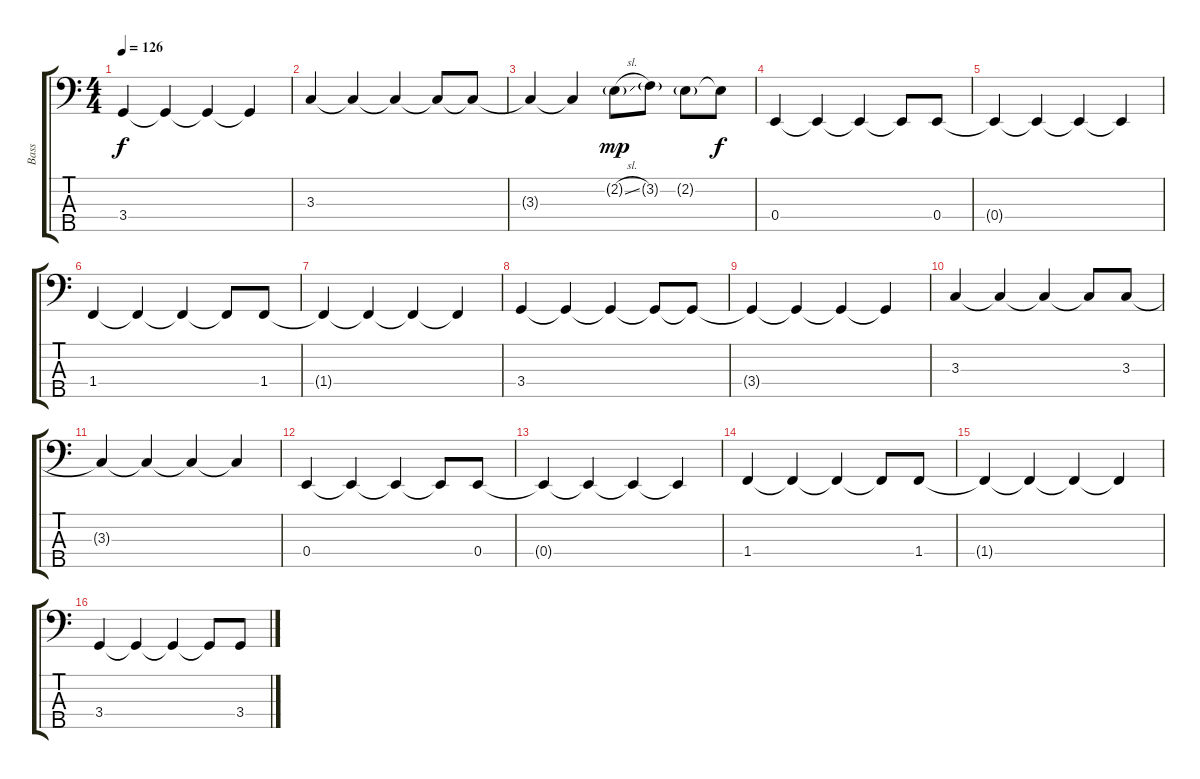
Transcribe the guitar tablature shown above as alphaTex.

\track ("Bass" "Bass") {instrument electricbassfinger}
\staff {score tabs}
\tuning (G2 D2 A1 E1 B0) {hide}
\ts (4 4)
\tempo 126
\clef f4
\ks c
3.4{t}.4{dy f} 3.4{t}.4 3.4{t}.4 3.4{t}.4 |
3.3.4 3.3{t}.4 3.3{t}.4 3.3{t}.8 3.3{t}.8 |
3.3{t}.4 3.3{t}.4 2.2{sl g}.8{dy mp} 3.2{g}.8 2.2{g}.8 2.2{t}.8{dy f} |
0.4.4 0.4{t}.4 0.4{t}.4 0.4{t}.8 0.4.8 |
0.4{t}.4 0.4{t}.4 0.4{t}.4 0.4{t}.4 |
1.4.4 1.4{t}.4 1.4{t}.4 1.4{t}.8 1.4.8 |
1.4{t}.4 1.4{t}.4 1.4{t}.4 1.4{t}.4 |
3.4.4 3.4{t}.4 3.4{t}.4 3.4{t}.8 3.4{t}.8 |
3.4{t}.4 3.4{t}.4 3.4{t}.4 3.4{t}.4 |
3.3.4 3.3{t}.4 3.3{t}.4 3.3{t}.8 3.3.8 |
3.3{t}.4 3.3{t}.4 3.3{t}.4 3.3{t}.4 |
0.4.4 0.4{t}.4 0.4{t}.4 0.4{t}.8 0.4.8 |
0.4{t}.4 0.4{t}.4 0.4{t}.4 0.4{t}.4 |
1.4.4 1.4{t}.4 1.4{t}.4 1.4{t}.8 1.4.8 |
1.4{t}.4 1.4{t}.4 1.4{t}.4 1.4{t}.4 |
3.4.4 3.4{t}.4 3.4{t}.4 3.4{t}.8 3.4.8
